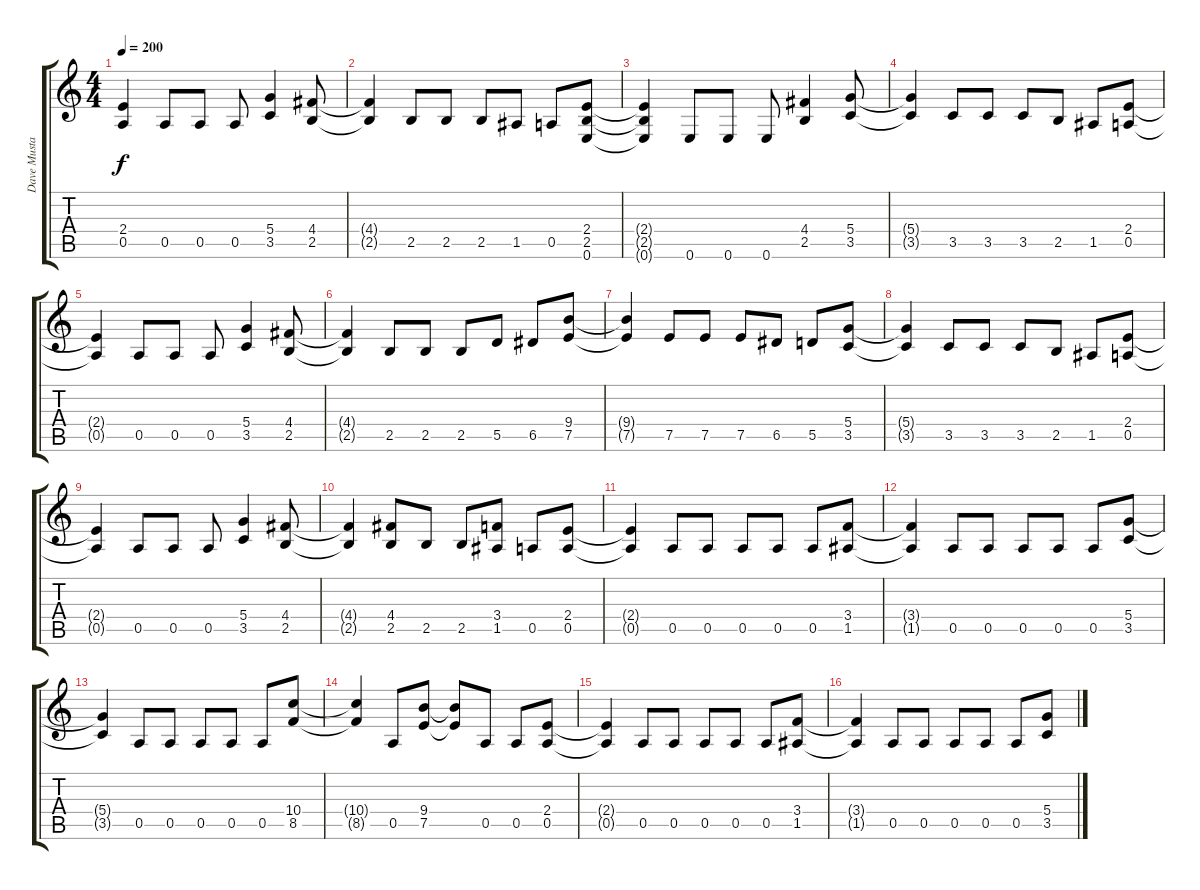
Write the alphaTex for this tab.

\track ("Dave Mustaine" "Dave Musta") {instrument distortionguitar}
\staff {score tabs}
\tuning (E4 B3 G3 D3 A2 E2) {hide}
\ts (4 4)
\tempo 200
\clef g2
\ks c
(2.4{t} 0.5{t}).4{dy f} 0.5.8 0.5.8 0.5.8 (5.4 3.5).4 (4.4 2.5).8 |
(4.4{t} 2.5{t}).4 2.5.8 2.5.8 2.5.8 1.5.8 0.5.8 (2.4 2.5 0.6).8 |
(2.4{t} 2.5{t} 0.6{t}).4 0.6.8 0.6.8 0.6.8 (4.4 2.5).4 (5.4 3.5).8 |
(5.4{t} 3.5{t}).4 3.5.8 3.5.8 3.5.8 2.5.8 1.5.8 (2.4 0.5).8 |
(2.4{t} 0.5{t}).4 0.5.8 0.5.8 0.5.8 (5.4 3.5).4 (4.4 2.5).8 |
(4.4{t} 2.5{t}).4 2.5.8 2.5.8 2.5.8 5.5.8 6.5.8 (9.4 7.5).8 |
(9.4{t} 7.5{t}).4 7.5.8 7.5.8 7.5.8 6.5.8 5.5.8 (5.4 3.5).8 |
(5.4{t} 3.5{t}).4 3.5.8 3.5.8 3.5.8 2.5.8 1.5.8 (2.4 0.5).8 |
(2.4{t} 0.5{t}).4 0.5.8 0.5.8 0.5.8 (5.4 3.5).4 (4.4 2.5).8 |
(4.4{t} 2.5{t}).4 (4.4 2.5).8 2.5.8 2.5.8 (3.4 1.5).8 0.5.8 (2.4 0.5).8 |
(2.4{t} 0.5{t}).4 0.5.8 0.5.8 0.5.8 0.5.8 0.5.8 (3.4 1.5).8 |
(3.4{t} 1.5{t}).4 0.5.8 0.5.8 0.5.8 0.5.8 0.5.8 (5.4 3.5).8 |
(5.4{t} 3.5{t}).4 0.5.8 0.5.8 0.5.8 0.5.8 0.5.8 (10.4 8.5).8 |
(10.4{t} 8.5{t}).4 0.5.8 (9.4 7.5).8 (9.4{t} 7.5{t}).8 0.5.8 0.5.8 (2.4 0.5).8 |
(2.4{t} 0.5{t}).4 0.5.8 0.5.8 0.5.8 0.5.8 0.5.8 (3.4 1.5).8 |
(3.4{t} 1.5{t}).4 0.5.8 0.5.8 0.5.8 0.5.8 0.5.8 (5.4 3.5).8
